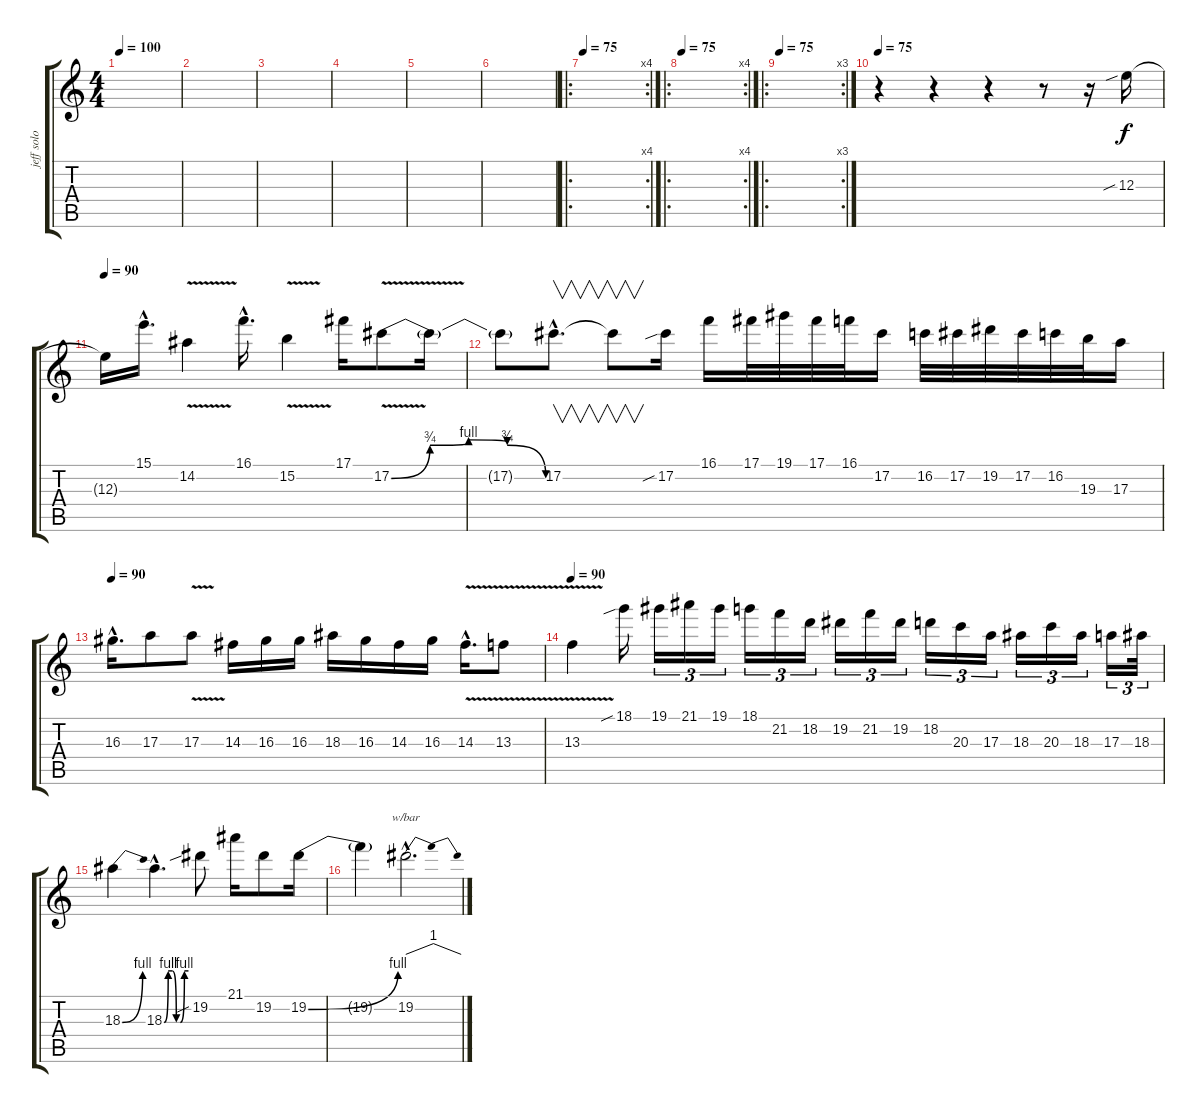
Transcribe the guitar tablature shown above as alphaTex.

\track ("jeff solo" "jeff solo") {instrument distortionguitar}
\staff {score tabs}
\tuning (Db4 Ab3 E3 B2 Gb2 Db2) {hide}
\ts (4 4)
\tempo 100
\clef g2
\ks c
|
|
|
|
|
|
\ro
\rc 4
\tempo 75
|
\ro
\rc 4
\tempo 75
|
\ro
\rc 3
\tempo 75
|
\tempo 75
r.4 r.4 r.4 r.8 r.16 12.3{sib}.16 |
\tempo 90
12.3{t}.16 15.1{hac}.16{d} 14.2{v}.4 16.1{hac}.16{d} 15.2{v}.4 17.1.16 17.2{be (custom 0 0 15 3 30 4 45 3 60 0) v}.8 17.2{t}.16 |
17.2{t}.8 17.2{hac}.8{v d} 17.2{t}.8{v} 17.2{sib}.16 16.1.16 17.1.32 19.1.32 17.1.32 16.1.32 17.2.16 16.2.32 17.2.32 19.2.32 17.2.32 16.2.32 19.3.32 17.3.16 |
\tempo 90
16.3{hac}.16{d} 17.3.8 17.3{v}.8 14.3.16 16.3.16 16.3.16 18.3.16 16.3.16 14.3.16 16.3.16 14.3{v hac}.16{d} 13.3{v}.8 |
\tempo 90
13.3{v}.4 18.1{sib}.16 19.1.16{tu (3 2)} 21.1.16{tu (3 2)} 19.1.16{tu (3 2)} 18.1.16{tu (3 2)} 21.2.16{tu (3 2)} 18.2.16{tu (3 2)} 19.2.16{tu (3 2)} 21.2.16{tu (3 2)} 19.2.16{tu (3 2)} 18.2.16{tu (3 2)} 20.3.16{tu (3 2)} 17.3.16{tu (3 2)} 18.3.16{tu (3 2)} 20.3.16{tu (3 2)} 18.3.16{tu (3 2)} 17.3.16{tu (3 2)} 18.3.32{tu (3 2)} |
18.3{be (bend 0 0 60 4)}.4 18.3{be (custom 0 0 10 4 20 4 30 0 40 0 50 4 60 4) hac}.4{d} 19.2{sib}.8 21.1.16 19.2.8 19.2{be (bend 0 0 60 4)}.16 |
19.2{t}.4 19.2{hac}.2{d tbe (dip default 0 0 30 4 60 0)}
